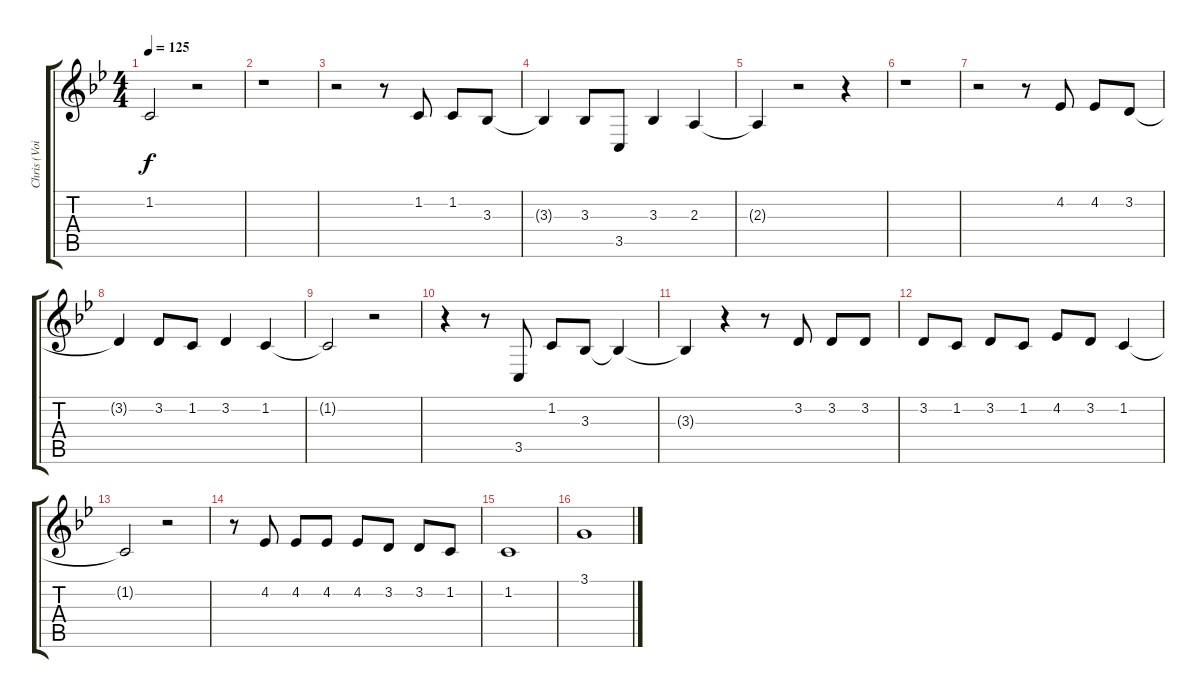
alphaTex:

\track ("Chris (Voice)" "Chris (Voi") {instrument synthbrass2}
\staff {score tabs}
\tuning (E4 B3 G3 D3 A2 E2) {hide}
\ts (4 4)
\tempo 125
\clef g2
\ks bb
1.2{t}.2{dy f} r.2 |
r.1 |
r.2 r.8 1.2.8 1.2.8 3.3.8 |
3.3{t}.4 3.3.8 3.5.8 3.3.4 2.3.4 |
2.3{t}.4 r.2 r.4 |
r.1 |
r.2 r.8 4.2.8 4.2.8 3.2.8 |
3.2{t}.4 3.2.8 1.2.8 3.2.4 1.2.4 |
1.2{t}.2 r.2 |
r.4 r.8 3.5.8 1.2.8 3.3.8 3.3{t}.4 |
3.3{t}.4 r.4 r.8 3.2.8 3.2.8 3.2.8 |
3.2.8 1.2.8 3.2.8 1.2.8 4.2.8 3.2.8 1.2.4 |
1.2{t}.2 r.2 |
r.8 4.2.8 4.2.8 4.2.8 4.2.8 3.2.8 3.2.8 1.2.8 |
1.2.1 |
3.1.1
